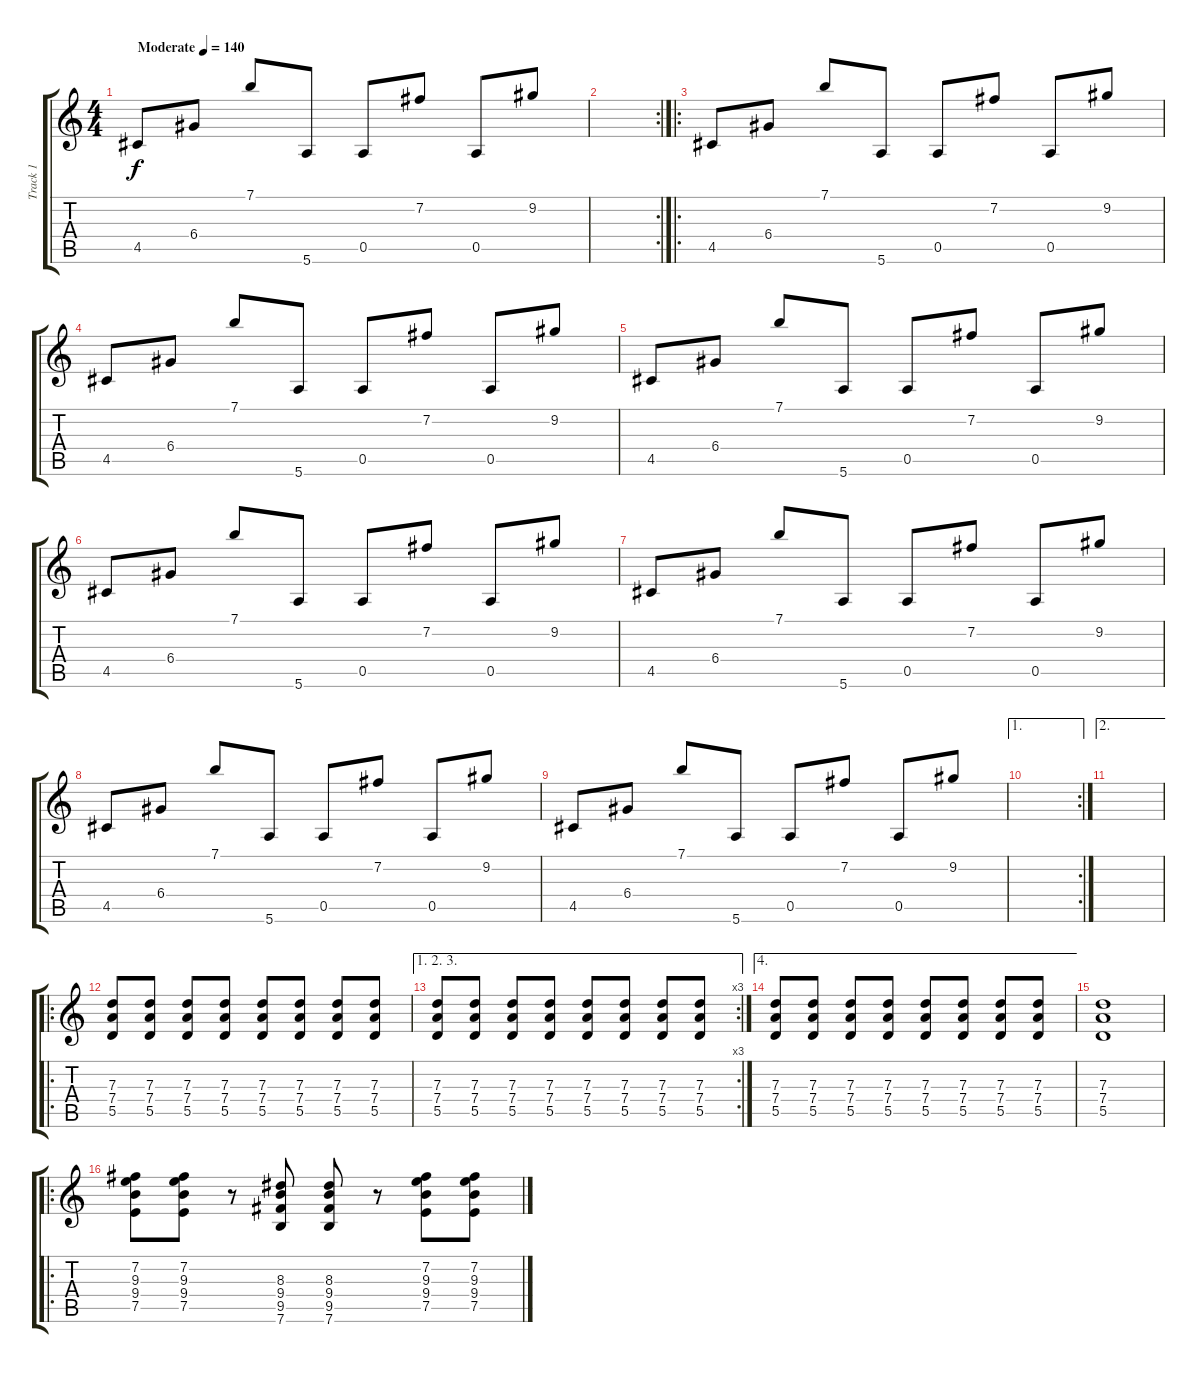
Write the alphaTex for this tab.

\track ("Track 1" "Track 1") {instrument distortionguitar}
\staff {score tabs}
\tuning (E4 B3 G3 D3 A2 E2) {hide}
\ts (4 4)
\tempo (140 "Moderate")
\clef g2
\ks c
4.5.8{dy f instrument distortionguitar} 6.4.8 7.1.8 5.6.8 0.5.8 7.2.8 0.5.8 9.2.8 |
\rc 2
|
\ro
4.5.8 6.4.8 7.1.8 5.6.8 0.5.8 7.2.8 0.5.8 9.2.8 |
4.5.8 6.4.8 7.1.8 5.6.8 0.5.8 7.2.8 0.5.8 9.2.8 |
4.5.8 6.4.8 7.1.8 5.6.8 0.5.8 7.2.8 0.5.8 9.2.8 |
4.5.8 6.4.8 7.1.8 5.6.8 0.5.8 7.2.8 0.5.8 9.2.8 |
4.5.8 6.4.8 7.1.8 5.6.8 0.5.8 7.2.8 0.5.8 9.2.8 |
4.5.8 6.4.8 7.1.8 5.6.8 0.5.8 7.2.8 0.5.8 9.2.8 |
4.5.8 6.4.8 7.1.8 5.6.8 0.5.8 7.2.8 0.5.8 9.2.8 |
\ae 1
\rc 2
|
\ae 2
|
\ro
(7.3 7.4 5.5).8 (7.3 7.4 5.5).8 (7.3 7.4 5.5).8 (7.3 7.4 5.5).8 (7.3 7.4 5.5).8 (7.3 7.4 5.5).8 (7.3 7.4 5.5).8 (7.3 7.4 5.5).8 |
\ae (1 2 3)
\rc 3
(7.3 7.4 5.5).8 (7.3 7.4 5.5).8 (7.3 7.4 5.5).8 (7.3 7.4 5.5).8 (7.3 7.4 5.5).8 (7.3 7.4 5.5).8 (7.3 7.4 5.5).8 (7.3 7.4 5.5).8 |
\ae 4
(7.3 7.4 5.5).8 (7.3 7.4 5.5).8 (7.3 7.4 5.5).8 (7.3 7.4 5.5).8 (7.3 7.4 5.5).8 (7.3 7.4 5.5).8 (7.3 7.4 5.5).8 (7.3 7.4 5.5).8 |
(7.3 7.4 5.5).1 |
\ro
(7.2 9.3 9.4 7.5).8 (7.2 9.3 9.4 7.5).8 r.8 (8.3 9.4 9.5 7.6).8 (8.3 9.4 9.5 7.6).8 r.8 (7.2 9.3 9.4 7.5).8 (7.2 9.3 9.4 7.5).8
